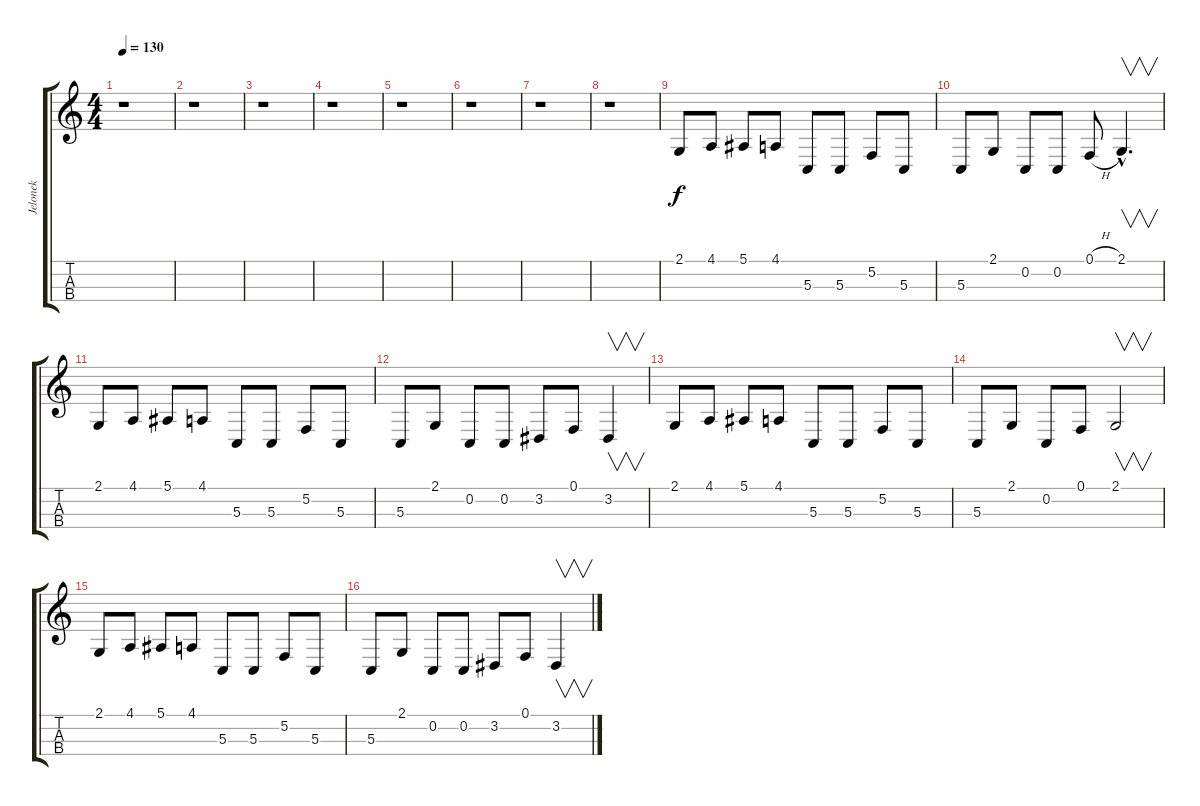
\track ("Jelonek" "Jelonek") {instrument violin}
\staff {score tabs}
\tuning (F3 C3 G2 D2) {hide}
\ts (4 4)
\tempo 130
\clef g2
\ks c
r.1{dy f instrument violin} |
r.1 |
r.1 |
r.1 |
r.1 |
r.1 |
r.1 |
r.1 |
2.1.8 4.1.8 5.1.8 4.1.8 5.3.8 5.3.8 5.2.8 5.3.8 |
5.3.8 2.1.8 0.2.8 0.2.8 0.1{h}.8 2.1{hac}.4{v d} |
2.1.8 4.1.8 5.1.8 4.1.8 5.3.8 5.3.8 5.2.8 5.3.8 |
5.3.8 2.1.8 0.2.8 0.2.8 3.2.8 0.1.8 3.2.4{v} |
2.1.8 4.1.8 5.1.8 4.1.8 5.3.8 5.3.8 5.2.8 5.3.8 |
5.3.8 2.1.8 0.2.8 0.1.8 2.1.2{v} |
2.1.8 4.1.8 5.1.8 4.1.8 5.3.8 5.3.8 5.2.8 5.3.8 |
5.3.8 2.1.8 0.2.8 0.2.8 3.2.8 0.1.8 3.2.4{v}
